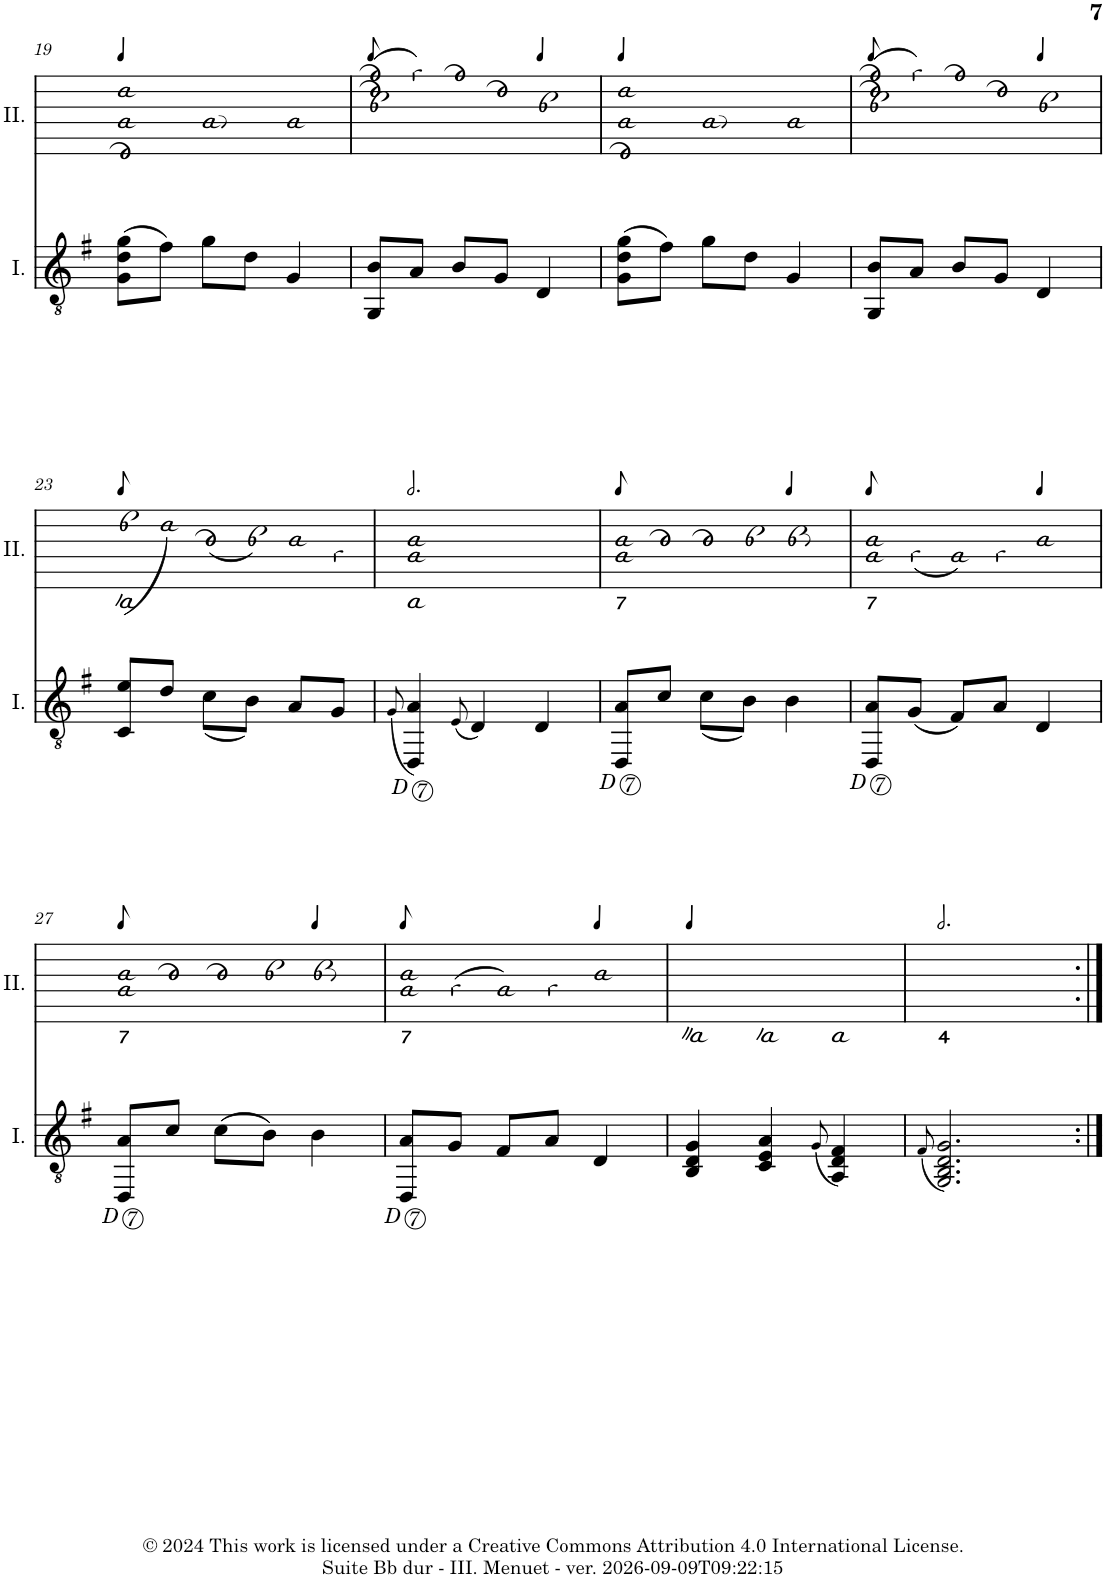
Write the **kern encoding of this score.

**kern	**kern
*part2	*part1
*staff2	*staff1
*I"I. (8 c.)	*I"II. (14 c.)
*I'I.	*I'II.
!!LO:PB:g=z
*clefGv2	*
*k[f#]	*k[b-e-]
*M3/4	*M3/4
=19	=19
(8G\ 8d\ 8g\L	4BB- 4F 4d
8f#\J)	.
8g\L	4F
8d\J	.
4G/	4F
=20	=20
8GG/ 8B/L	(8B-\ 8f\ 8b-X\L
8A/J	8aJ)
8B/L	8b-L
8G/J	8fJ
4D/	4B-X
=21	=21
(8G\ 8d\ 8g\L	4BB- 4F 4d
8f#\J)	.
8g\L	4F
8d\J	.
4G/	4F
=22	=22
8GG/ 8B/L	(8B-\ 8f\ 8b-X\L
8A/J	8aJ)
8B/L	8b-L
8G/J	8fJ
4D/	4B-X
!!LO:LB:g=z
=23	=23
8C/ 8e/L	(<8EE-\ 8e-\L
8d/J	8dJ)
(<8c\L	(<8cL
8B\J)	8B-J)
8A/L	8AL
8G/J	8GJ
=24	=24
(8qG/	.
!LO:TX:b:i:t=D	!
!LO:TX:b:i:t=7	!
4DD/ 4A/)	2.FF 2.F 2.A
(8qE/	.
4D/)	.
4D/	.
=25	=25
!LO:TX:b:i:t=7	!
!LO:TX:b:i:t=D	!
8DD/ 8A/L	8FFF\ 8F\ 8A\L
8c/J	8cJ
(<8c\L	8cL
8B\J)	8B-J
4B\	4B-
=26	=26
!LO:TX:b:i:t=D	!
!LO:TX:b:i:t=7	!
8DD/ 8A/L	8FFF\ 8F\ 8A\L
(<8G/J	(<8GJ
8F#/L)	8FL)
8A/J	8GJ
4D/	4A
!!LO:LB:g=z
=27	=27
!LO:TX:b:i:t=D	!
!LO:TX:b:i:t=7	!
8DD/ 8A/L	8FFF\ 8F\ 8A\L
8c/J	8cJ
(8c\L	8cL
8B\J)	8B-J
4B\	4B-
=28	=28
!LO:TX:b:i:t=D	!
!LO:TX:b:i:t=7	!
8DD/ 8A/L	8FFF\ 8F\ 8A\L
8G/J	(8GJ
8F#/L	8FL)
8A/J	8GJ
4D/	4A
=29	=29
4BB/ 4D/ 4G/	4DD
4C/ 4E/ 4A/	4EE-
(8qG/	.
4AA/ 4D/ 4F#/)	4FF
=30	=30
(8qF#/	.
2.GG/ 2.BB/ 2.D/ 2.G/)	2.BBB-
=:|!	=:|!
*-	*-
